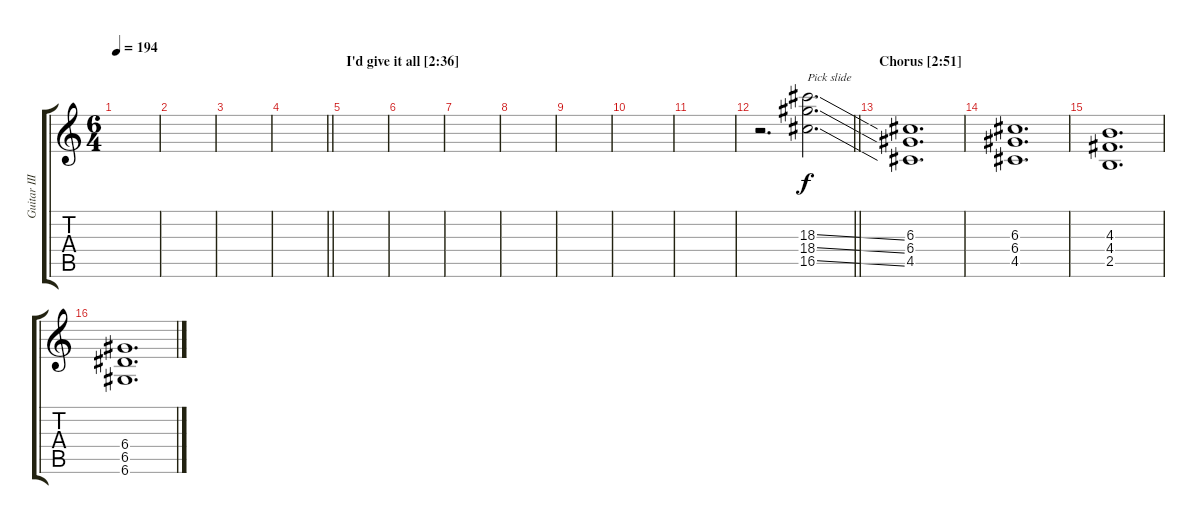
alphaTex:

\track ("Guitar III (Additional rhythm)" "Guitar III") {instrument distortionguitar}
\staff {score tabs}
\tuning (E4 B3 G3 D3 A2 D2) {hide}
\ts (6 4)
\tempo 194
\clef g2
\ks c
|
|
|
\barLineRight lightlight
|
\section ("" "I'd give it all [2:36]")
|
|
|
|
|
|
|
\barLineRight lightlight
r.2{d} (18.3{ss} 18.4{ss} 16.5{ss}).2{d txt "Pick slide"} |
\section ("" "Chorus [2:51]")
(6.3 6.4 4.5).1{d} |
(6.3 6.4 4.5).1{d} |
(4.3 4.4 2.5).1{d} |
(6.4 6.5 6.6).1{d}
